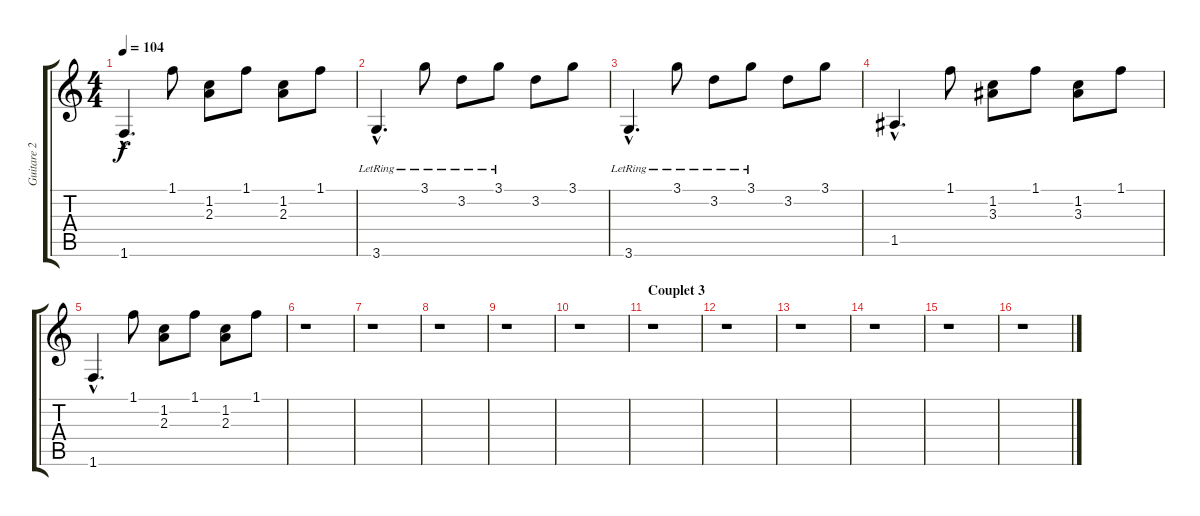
\track ("Guitare 2" "Guitare 2") {instrument electricguitarclean}
\staff {score tabs}
\tuning (E4 B3 G3 D3 A2 E2) {hide}
\ts (4 4)
\tempo 104
\clef g2
\ks c
1.6{hac}.4{d dy f} 1.1.8 (1.2 2.3).8 1.1.8 (1.2 2.3).8 1.1.8 |
3.6{hac lr}.4{d} 3.1{lr}.8 3.2{lr}.8 3.1{lr}.8 3.2.8 3.1.8 |
3.6{hac lr}.4{d} 3.1{lr}.8 3.2{lr}.8 3.1{lr}.8 3.2.8 3.1.8 |
1.5{hac}.4{d} 1.1.8 (1.2 3.3).8 1.1.8 (1.2 3.3).8 1.1.8 |
1.6{hac}.4{d} 1.1.8 (1.2 2.3).8 1.1.8 (1.2 2.3).8 1.1.8 |
r.1 |
r.1 |
r.1 |
r.1 |
r.1 |
\section ("" "Couplet 3")
r.1 |
r.1 |
r.1 |
r.1 |
r.1 |
r.1
